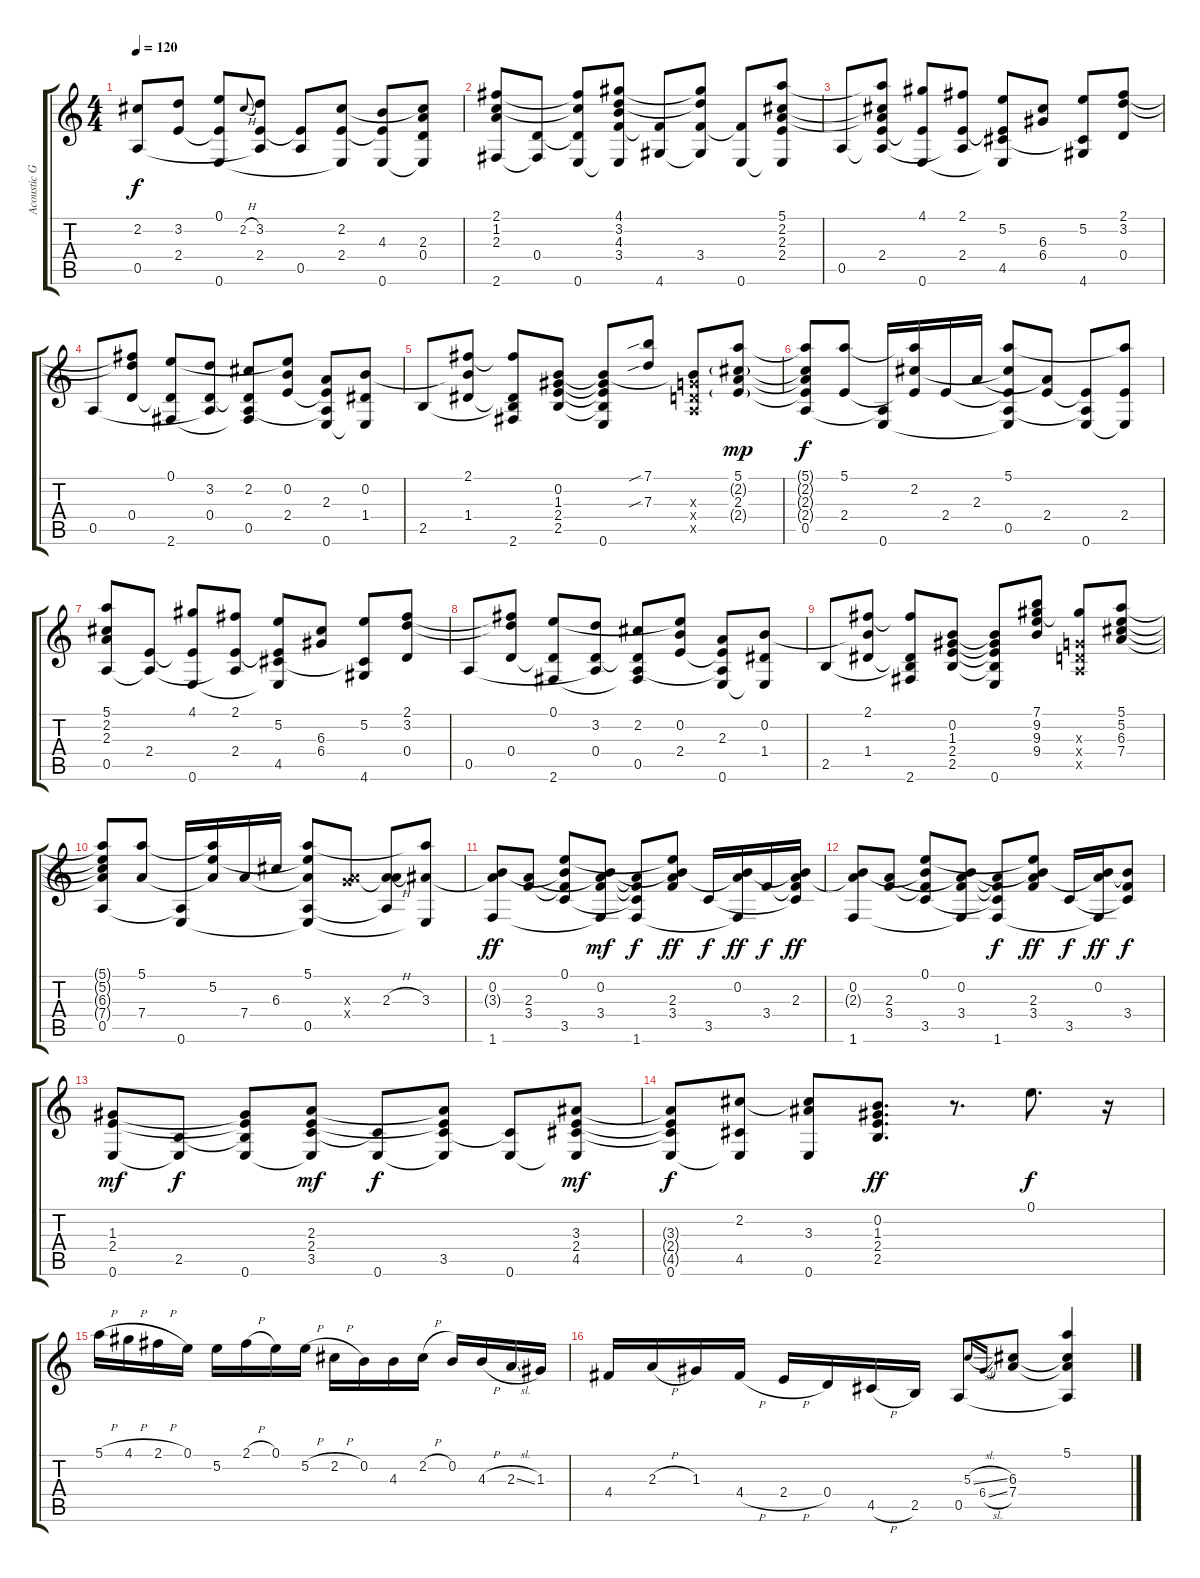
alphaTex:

\track ("Acoustic Guitar" "Acoustic G") {instrument acousticguitarsteel}
\staff {score tabs}
\tuning (E4 B3 G3 D3 A2 E2) {hide}
\ts (4 4)
\tempo 120
\clef g2
\ks c
(2.2 0.5).8{dy f} (3.2 2.4).8 (0.1 2.4{t} 0.6).8 2.2{h}.8{gr onbeat} (3.2 2.4 0.5{t}).8 (2.4{t} 0.5).8 (2.2 2.4 0.6{t}).8 (4.3 2.4{t} 0.6).8 (2.2{t} 2.3 0.4 0.6{t}).8 |
(2.1 1.2 2.3 2.6).8 (0.4 2.6{t}).8 (2.1{t} 1.2{t} 0.4{t} 0.6).8 (4.1 3.2 4.3 3.4 0.6{t}).8 (3.4{t} 4.6).8 (4.1{t} 3.2{t} 3.4 4.6{t}).8 (3.4{t} 0.6).8 (5.1 2.2 2.3 2.4 0.6{t}).8 |
0.5.8 (5.1{t} 2.2{t} 2.3{t} 2.4 0.5{t}).8 (4.1 2.4{t} 0.6).8 (2.1 2.4 0.5{t}).8 (5.2 2.4{t} 4.5 0.6{t}).8 (6.3 6.4).8 (5.2 4.5{t} 4.6).8 (2.1 3.2 0.4).8 |
0.5.8 (2.1{t} 3.2{t} 0.4).8 (0.1 0.4{t} 2.6).8 (3.2 0.4 0.5{t}).8 (2.2 0.4{t} 0.5 2.6{t}).8 (0.1{t} 0.2 2.4).8 (2.3 2.4{t} 0.5{t} 0.6).8 (0.2 1.4 0.6{t}).8 |
2.5.8 (2.1 0.2{t} 1.4).8 (2.1{t} 1.4{t} 2.5{t} 2.6).8 (0.2 1.3 2.4 2.5).8 (0.2{t} 1.3{t} 2.4{t} 2.5{t} 0.6).8 (7.1{sib} 7.3{sib}).8 (0.2{t} 0.3{x} 0.4{x} 0.5{x}).8 (5.1 2.2{g} 2.3 2.4{g}).8{dy mp} |
(5.1{t} 2.2{t} 2.3{t} 2.4{t} 0.5).8{dy f} (5.1 2.4).8 (0.5{t} 0.6).16 (5.1{t} 2.2 2.4{t}).16 2.4.16 2.3.16 (5.1 2.2{t} 2.4{t} 0.5 0.6{t}).8 (2.3{t} 2.4).8 (2.4{t} 0.5{t} 0.6).8 (5.1{t} 2.4 0.6{t}).8 |
(5.1 2.2 2.3 0.5).8 (2.4 0.5{t}).8 (4.1 2.4{t} 0.6).8 (2.1 2.4 0.5{t}).8 (5.2 2.4{t} 4.5 0.6{t}).8 (6.3 6.4).8 (5.2 4.5{t} 4.6).8 (2.1 3.2 0.4).8 |
0.5.8 (2.1{t} 3.2{t} 0.4).8 (0.1 0.4{t} 2.6).8 (3.2 0.4 0.5{t}).8 (2.2 0.4{t} 0.5 2.6{t}).8 (0.1{t} 0.2 2.4).8 (2.3 2.4{t} 0.5{t} 0.6).8 (0.2 1.4 0.6{t}).8 |
2.5.8 (2.1 0.2{t} 1.4).8 (2.1{t} 1.4{t} 2.5{t} 2.6).8 (0.2 1.3 2.4 2.5).8 (0.2{t} 1.3{t} 2.4{t} 2.5{t} 0.6).8 (7.1 9.2 9.3 9.4).8 (9.2{t} 0.3{x} 0.4{x} 0.5{x}).8 (5.1 5.2 6.3 7.4).8 |
(5.1{t} 5.2{t} 6.3{t} 7.4{t} 0.5).8 (5.1 7.4).8 (0.5{t} 0.6).16 (5.1{t} 5.2 7.4{t}).16 7.4.16 6.3.16 (5.1 5.2{t} 7.4{t} 0.5 0.6{t}).8 (0.3{x} 7.4{x}).8 (2.3{h} 7.4{t} 0.5{t}).8 (5.1{t} 3.3 0.6{t}).8 |
(0.2 3.3{t} 1.6).8{dy ff} (2.3 3.4).8 (0.1 0.2{t} 3.4{t} 3.5).8 (0.2 2.3{t} 3.4 1.6{t}).8{dy mf} (2.3{t} 3.4{t} 3.5{t} 1.6).8{dy f} (0.1{t} 0.2{t} 2.3 3.4).8{dy ff} 3.5.16{dy f} (0.2 2.3{t} 1.6{t}).16{dy ff} 3.4.16{dy f} (0.2{t} 2.3 3.4{t} 3.5{t}).16{dy ff} |
(0.2 2.3{t} 1.6).8 (2.3 3.4).8 (0.1 0.2{t} 3.4{t} 3.5).8 (0.2 2.3{t} 3.4 1.6{t}).8 (2.3{t} 3.4{t} 3.5{t} 1.6).8{dy f} (0.1{t} 0.2{t} 2.3 3.4).8{dy ff} 3.5.16{dy f} (0.2 2.3{t} 1.6{t}).16{dy ff} (0.2{t} 3.4 3.5{t}).8{dy f} |
(1.3 2.4 0.6).8{dy mf} (2.5 0.6{t}).8{dy f} (1.3{t} 2.4{t} 2.5{t} 0.6).8 (2.3 2.4 3.5 0.6{t}).8{dy mf} (3.5{t} 0.6).8{dy f} (2.3{t} 2.4{t} 3.5 0.6{t}).8 (3.5{t} 0.6).8 (3.3 2.4 4.5 0.6{t}).8{dy mf} |
(3.3{t} 2.4{t} 4.5{t} 0.6).8{dy f} (2.2 4.5 0.6{t}).8 (2.2{t} 3.3 0.6).8 (0.2 1.3 2.4 2.5).8{d dy ff} r.8{d} 0.1.8{d dy f} r.16 |
5.1{h}.16 4.1{h}.16 2.1{h}.16 0.1.16 5.2.16 2.1{h}.16 0.1.16 5.2{h}.16 2.2{h}.16 0.2.16 4.3.16 2.2{h}.16 0.2.16 4.3{h}.16 2.3{sl}.16 1.3.16 |
4.4.16 2.3{h}.16 1.3.16 4.4{h}.16 2.4{h}.16 0.4.16 4.5{h}.16 2.5.16 0.5.8 5.3{sl}.16{gr onbeat} 6.4{sl}.16{gr onbeat} (6.3 7.4).8 (5.1 6.3{t} 7.4{t} 0.5{t}).4
